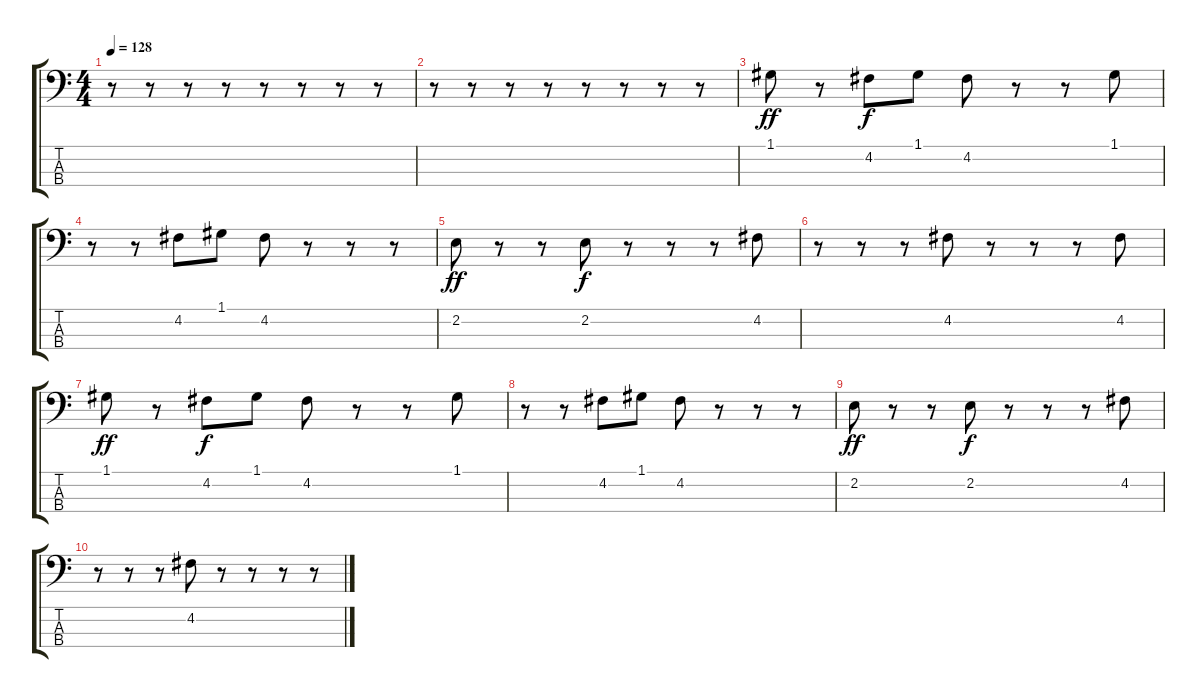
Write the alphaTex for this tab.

\track "" {instrument electricbassfinger}
\staff {score tabs}
\tuning (G2 D2 A1 E1) {hide}
\ts (4 4)
\tempo 128
\clef f4
\ks c
r.8{dy f} r.8 r.8 r.8 r.8 r.8 r.8 r.8 |
r.8 r.8 r.8 r.8 r.8 r.8 r.8 r.8 |
1.1.8{dy ff} r.8 4.2.8{dy f} 1.1.8 4.2.8 r.8 r.8 1.1.8 |
r.8 r.8 4.2.8 1.1.8 4.2.8 r.8 r.8 r.8 |
2.2.8{dy ff} r.8 r.8 2.2.8{dy f} r.8 r.8 r.8 4.2.8 |
r.8 r.8 r.8 4.2.8 r.8 r.8 r.8 4.2.8 |
1.1.8{dy ff} r.8 4.2.8{dy f} 1.1.8 4.2.8 r.8 r.8 1.1.8 |
r.8 r.8 4.2.8 1.1.8 4.2.8 r.8 r.8 r.8 |
2.2.8{dy ff} r.8 r.8 2.2.8{dy f} r.8 r.8 r.8 4.2.8 |
r.8 r.8 r.8 4.2.8 r.8 r.8 r.8 r.8
